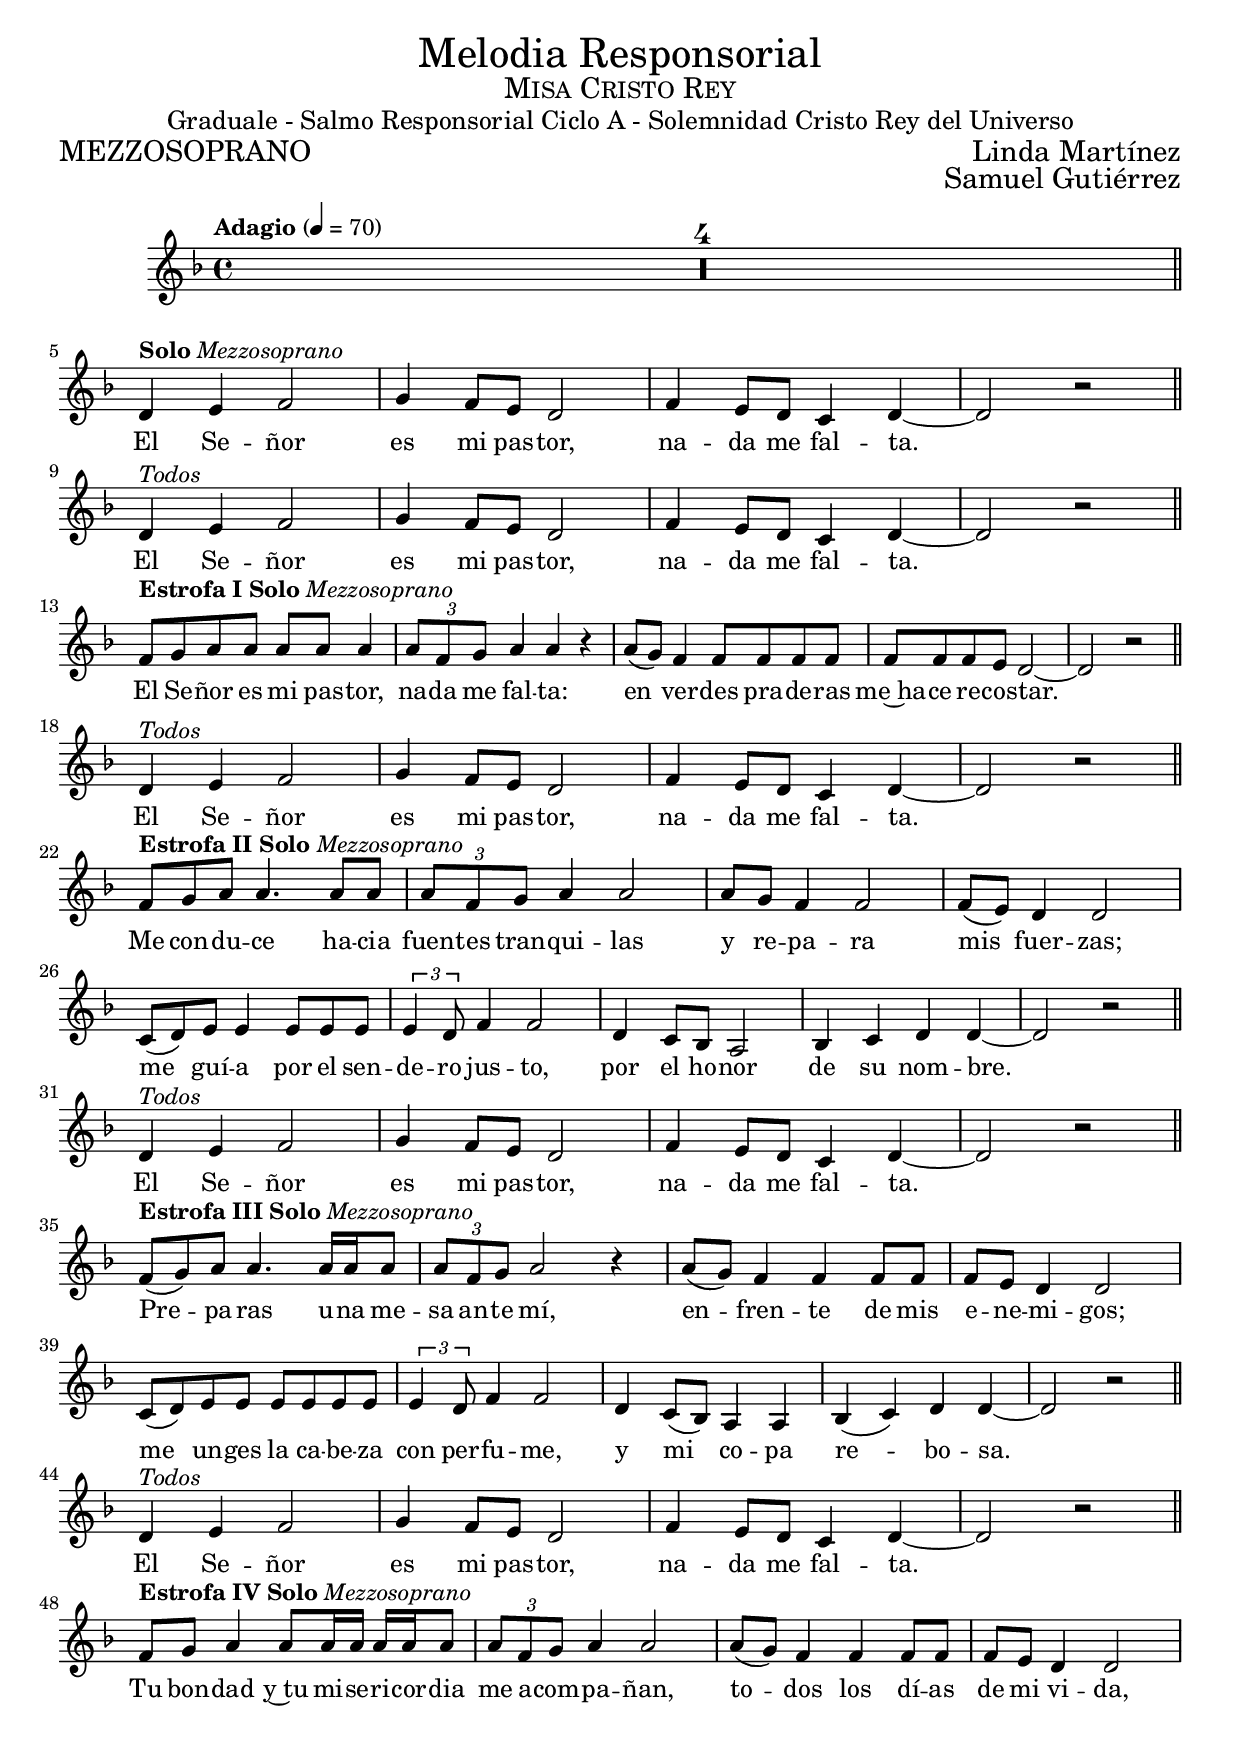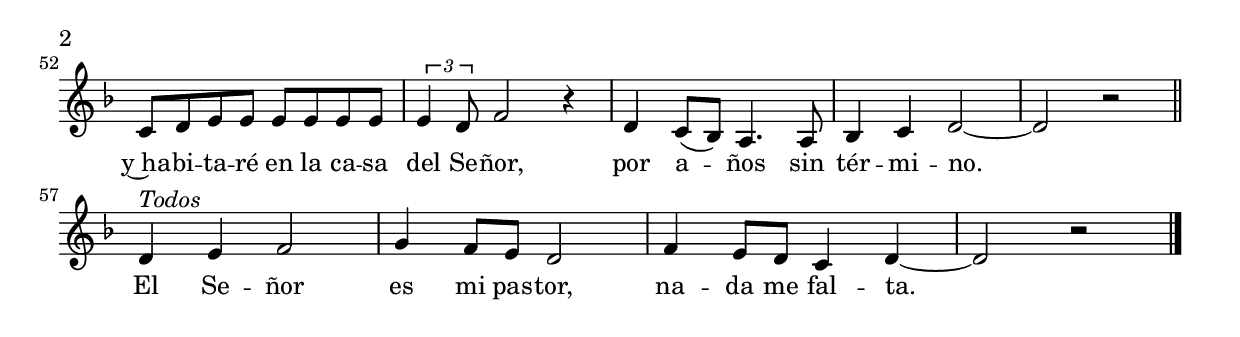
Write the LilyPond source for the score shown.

%  Melodia responsorial - Melody inspired by the compositions of Pbro Lucien Deiss
%  Music and accompaniment by serachsam

\language "espanol"
\version "2.23.2"

% --- Global parameters
particle = 1
jump = \break

% --- Includes
\include "global.ily"
soprano_music_a = \relative do' {
  \compressEmptyMeasures
  \dynamicUp

  R1*4 | #(if (= particle 1) jump "") % 4
  re4^\markup{ \bold "Solo" \italic "Mezzosoprano" } mi fa2 |
  sol4 fa8 mi re2 |
  fa4 mi8 re do4 re4~ |
  re2 r | #(if (= particle 1) jump "") % 8
  re4^\markup{ \italic "Todos" } mi fa2 |
  sol4 fa8 mi re2 |
  fa4 mi8 re do4 re4~ |
  re2 r | #(if (= particle 1) jump "") % 12
  fa8^\markup{ \bold "Estrofa I Solo" \italic "Mezzosoprano" } sol la la la la la4 |
  \tuplet 3/2 {la8 fa sol} la4 la r |
  la8( sol) fa4 fa8 fa fa fa |
  fa fa fa mi re2~ |
  re2 r | #(if (= particle 1) jump "")
  re4^\markup{ \italic "Todos" } mi fa2 |
  sol4 fa8 mi re2 |
  fa4 mi8 re do4 re4~ |
  re2 r | #(if (= particle 1) jump "") % 20
  fa8^\markup{ \bold "Estrofa II Solo" \italic "Mezzosoprano" } sol la la4. la8 la |
  \tuplet 3/2 {la8 fa sol} la4 la2 |
  la8 sol fa4 fa2 |
  fa8( mi) re4 re2 | #(if (= particle 1) jump "") %24
  do8( re) mi mi4 mi8 mi mi |
  \tuplet 3/2 { mi4 re8 } fa4 fa2 |
  re4 do8 sib la2 |
  sib4 do re4 re~ | 
  re2 r | #(if (= particle 1) jump "") %28
  re4^\markup{ \italic "Todos" } mi fa2 |
  sol4 fa8 mi re2 |
  fa4 mi8 re do4 re4~ |
  re2 r | #(if (= particle 1) jump "") % 32
  fa8(^\markup{ \bold "Estrofa III Solo" \italic "Mezzosoprano" } sol) la la4. la16 la la8 |
  \tuplet 3/2 {la8 fa sol} la2 r4 |
  la8( sol) fa4 fa4 fa8 fa |
  fa8 mi re4 re2 | #(if (= particle 1) jump "") % 36
  do8( re) mi mi mi mi mi mi |
  \tuplet 3/2 { mi4 re8 } fa4 fa2 |
  re4 do8( sib) la4 la |
  sib4( do) re re~ | 
  re2 r | #(if (= particle 1) jump "") % 40
  re4^\markup{ \italic "Todos" } mi fa2 |
  sol4 fa8 mi re2 |
  fa4 mi8 re do4 re4~ |
  re2 r | #(if (= particle 1) jump "") % 44
  fa8^\markup{\bold "Estrofa IV Solo" \italic "Mezzosoprano" } sol la4 la8 la16 la la la |
  la8 \tuplet 3/2 {la8 fa sol} la4 la2 |
  la8( sol) fa4 fa fa8 fa |
  fa8 mi re4 re2 | #(if (= particle 1) jump "") % 48
  do8 re mi mi mi mi mi mi |
  \tuplet 3/2 { mi4 re8 } fa2 r4 |
  re4 do8( sib) la4. la8 |
  sib4 do re2~ | 
  re2 r | #(if (= particle 1) jump "") % 52
  re4^\markup{ \italic "Todos" } mi fa2 |
  sol4 fa8 mi re2 |
  fa4 mi8 re do4 re4~ |
  re2 r |
}

soprano_lyrics_a = \lyricmode {
  El Se -- ñor es mi pas -- tor, na -- da me fal -- ta.
  El Se -- ñor es mi pas -- tor, na -- da me fal -- ta.

  El Se -- ñor es mi pas -- tor, na -- da me fal -- ta:
  en ver -- des pra -- de -- ras me~ha -- ce re -- cos -- tar.

  El Se -- ñor es mi pas -- tor, na -- da me fal -- ta.

  Me con -- du -- ce ha -- cia fuen -- tes tran -- qui -- las
  y re -- pa -- ra mis fuer -- zas;
  me guí -- a por el sen -- de -- ro jus -- to,
  por el ho -- nor de su nom -- bre.

  El Se -- ñor es mi pas -- tor, na -- da me fal -- ta.

  Pre -- pa -- ras u -- na me -- sa an -- te mí,
  en -- fren -- te de mis e -- ne -- mi -- gos;
  me un -- ges la ca -- be -- za con per -- fu -- me,
  y mi co -- pa re -- bo -- sa.

  El Se -- ñor es mi pas -- tor, na -- da me fal -- ta.

  Tu bon -- dad y~tu mi -- se -- ri -- cor -- dia me a -- com -- pa -- ñan,
  to -- dos los dí -- as de mi vi -- da,
  y~ha -- bi -- ta -- ré en la ca -- sa del Se -- ñor,
  por a -- ños sin tér -- mi -- no.

  El Se -- ñor es mi pas -- tor, na -- da me fal -- ta.
}

soprano_music_b = \relative do' {
  \compressEmptyMeasures
  \dynamicUp

  R1*4 | #(if (= particle 1) jump "") % 4
  re4^\markup{ \bold "Solo" \italic "Mezzosoprano" } mi fa2 |
  sol4 fa8 mi re4 re |
  fa4 mi8 re do4( re4~ |
  re2) r | #(if (= particle 1) jump "") % 8
  re4^\markup{ \italic "Todos" } mi fa2 |
  sol4 fa8 mi re4 re |
  fa4 mi8 re do4( re4~ |
  re2) r | #(if (= particle 1) jump "") % 12
  fa8^\markup{ \bold "Estrofa I Solo" \italic "Mezzosoprano" } sol la la la la la la |
  \tuplet 3/2 {la8 fa sol} la2 r4 |
  la8 sol fa4 fa8 fa fa fa |
  fa fa fa mi re2~ | 
  re2 r | #(if (= particle 1) jump "") % 16
  re4^\markup{ \italic "Todos" } mi fa2 |
  sol4 fa8 mi re4 re |
  fa4 mi8 re do4( re4~ |
  re2) r | #(if (= particle 1) jump "") % 20
  fa8^\markup{ \bold "Estrofa II Solo" \italic "Mezzosoprano" } sol la la la la la la |
  \tuplet 3/2 {la8 fa sol} la4 la2 |
  la8 sol fa fa fa4 fa |
  fa8 mi re4 re2 | #(if (= particle 1) jump "") % 24
  re4 do8 sib la4. la8 |
  sib4( do) re2~ | 
  re2 r | #(if (= particle 1) jump "") % 26
  re4^\markup{ \italic "Todos" } mi fa2 |
  sol4 fa8 mi re4 re |
  fa4 mi8 re do4( re4~ |
  re2) r | #(if (= particle 1) jump "") % 30
  fa8^\markup{ \bold "Estrofa III Solo" \italic "Mezzosoprano" } sol la la la la la4 |
  \tuplet 3/2 {la8( fa) sol} la4 la2 |
  la8 sol fa fa fa fa fa fa |
  fa8 mi re4 re2 | #(if (= particle 1) jump "") % 34
  re4 do8 sib la4 la8 la |
  sib4 do re2~ | 
  re2 r | #(if (= particle 1) jump "") % 36
  re4^\markup{ \italic "Todos" } mi fa2 |
  sol4 fa8 mi re4 re |
  fa4 mi8 re do4( re4~ |
  re2) r |
}

soprano_lyrics_b = \lyricmode {
  El Se -- ñor rei -- na, ves -- ti -- do de ma -- jes -- tad.
  El Se -- ñor rei -- na, ves -- ti -- do de ma -- jes -- tad.

  El Se -- ñor rei -- na, ves -- ti -- do de ma -- jes -- tad,
  el Se -- ñor, ves -- ti -- do~y ce -- ñi -- do de po -- der.

  El Se -- ñor rei -- na, ves -- ti -- do de ma -- jes -- tad.

  A -- sí~es -- tá fir -- me el or -- be y no va -- ci -- la.
  Tu tro -- no~es -- tá fir -- me des -- de siem -- pre,
  y tú e -- res e -- ter -- no.

  El Se -- ñor rei -- na, ves -- ti -- do de ma -- jes -- tad.

  Tus man -- da -- tos son fie -- les y se -- gu -- ros;
  la san -- ti -- dad es~el a -- dor -- no de tu ca -- sa,
  Se -- ñor, por dí -- as sin tér -- mi -- no.

  El Se -- ñor rei -- na, ves -- ti -- do de ma -- jes -- tad.
}

soprano_music_c = \relative do' {
  \compressEmptyMeasures
  \dynamicUp

  R1*4 | #(if (= particle 1) jump "") % 4
  re4^\markup{ \bold "Solo" \italic "Mezzosoprano" } mi8 mi fa4 fa |
  sol4( fa8) mi re4 re |
  fa4( mi8) re do4( re4~ |
  re2) r | #(if (= particle 1) jump "") % 8
  re4^\markup{ \italic "Todos" } mi8 mi fa4 fa |
  sol4( fa8) mi re4 re |
  fa4( mi8) re do4( re4~ |
  re2) r | #(if (= particle 1) jump "") % 12
  fa8^\markup{ \bold "Estrofa I Solo" \italic "Mezzosoprano" } sol la la4. la8 la |
  \tuplet 3/2 {la8( fa) sol} la4 la2 |
  la8( sol) fa4 fa8 fa fa fa |
  fa8 mi re2 r4 | #(if (= particle 1) jump "") % 16
  do8 re mi4. mi8 mi mi |
  \tuplet 3/2 { mi4 re8 } fa2 r4 |
  re4 do8 sib la2 |
  sib4 do re4 re~ | 
  re2 r | #(if (= particle 1) jump "") % 20
  re4^\markup{ \italic "Todos" } mi8 mi fa4 fa |
  sol4( fa8) mi re4 re |
  fa4( mi8) re do4( re4~ |
  re2) r | #(if (= particle 1) jump "") % 24
  fa8(^\markup{\bold "Estrofa II Solo" \italic "Mezzosoprano" } sol) la4 la la |
  \tuplet 3/2 {la8( fa sol)} la4 la2 |
  la8( sol) fa4 fa2 |
  fa8 mi re2 r4 | #(if (= particle 1) jump "") % 28
  do8 re mi mi mi mi4 mi8 |
  \tuplet 3/2 { mi4 re8 } fa2 r4 |
  fa8 sol la la la la la4 |
  \tuplet 3/2 {la8( fa) sol} la2 r4 | #(if (= particle 1) jump "") % 32
  la16( sol) fa8 fa16 fa fa8 \tuplet 3/2 {fa8 fa fa} fa fa |
  fa8 mi re4 re2 |
  re4 do8 sib la4. la8 |
  sib4 do re2~ | 
  re2 r | #(if (= particle 1) jump "") % 36
  re4^\markup{ \italic "Todos" } mi8 mi fa4 fa |
  sol4( fa8) mi re4 re |
  fa4( mi8) re do4( re4~ |
  re2) r |
}

soprano_lyrics_c = \lyricmode {
  Va -- mos a -- le -- gres a  la ca -- sa del Se -- ñor.
  Va -- mos a -- le -- gres a  la ca -- sa del Se -- ñor.

  ¡Qué~a -- le -- grí -- a cuan -- do me di -- je -- ron:
  «Va -- mos a la ca -- sa del Se -- ñor»!
  Ya es -- tán pi -- san -- do nues -- tros pies
  por el ho -- nor de su nom -- bre.

  Va -- mos a -- le -- gres a  la ca -- sa del Se -- ñor.

  A -- llá su -- ben las tri -- bus,
  las tri -- bus del Se -- ñor,
  se -- gún la cos -- tum -- bre de Is -- ra -- el,
  a ce -- le -- brar el nom -- bre del Se -- ñor;
  en e -- lla es -- tán los tri -- bu -- na -- les de jus -- ti -- cia,
  en el pa -- la -- cio de Da -- vid.

  Va -- mos a -- le -- gres a  la ca -- sa del Se -- ñor.
}


% --- Global size
% #(set-global-staff-size 20)

% --- Header
\markup { \fill-line { \center-column { \fontsize #5 \title \fontsize #2 \smallCaps \subtitle \fontsize #1 \subsubtitle_a } } }
\markup { \fill-line { \fontsize #2 "MEZZOSOPRANO" \right-column { \fontsize #2 \autor } } }
\markup { \fill-line { " " \right-column { \fontsize #2 \arranger } } }
\markup { \fill-line { " " \right-column { \fontsize #2 \other } } }
\header {
  dedication = \dedication
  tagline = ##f
  breakbefore = ##t
}

% --- Music

% --- Harmony

% --- Sheet
\score {
  <<
    \new Staff { <<
      \set Staff.midiInstrument = #"choir aahs"
      \new Voice = "soprano" { << \global_a \soprano_music_a >> }
      \new Lyrics \lyricsto "soprano" { \soprano_lyrics_a }
    >> }
  >>
  \midi { }
  \layout { }
}

% --- Paper
\paper{
  #(set-default-paper-size "letter")
}
